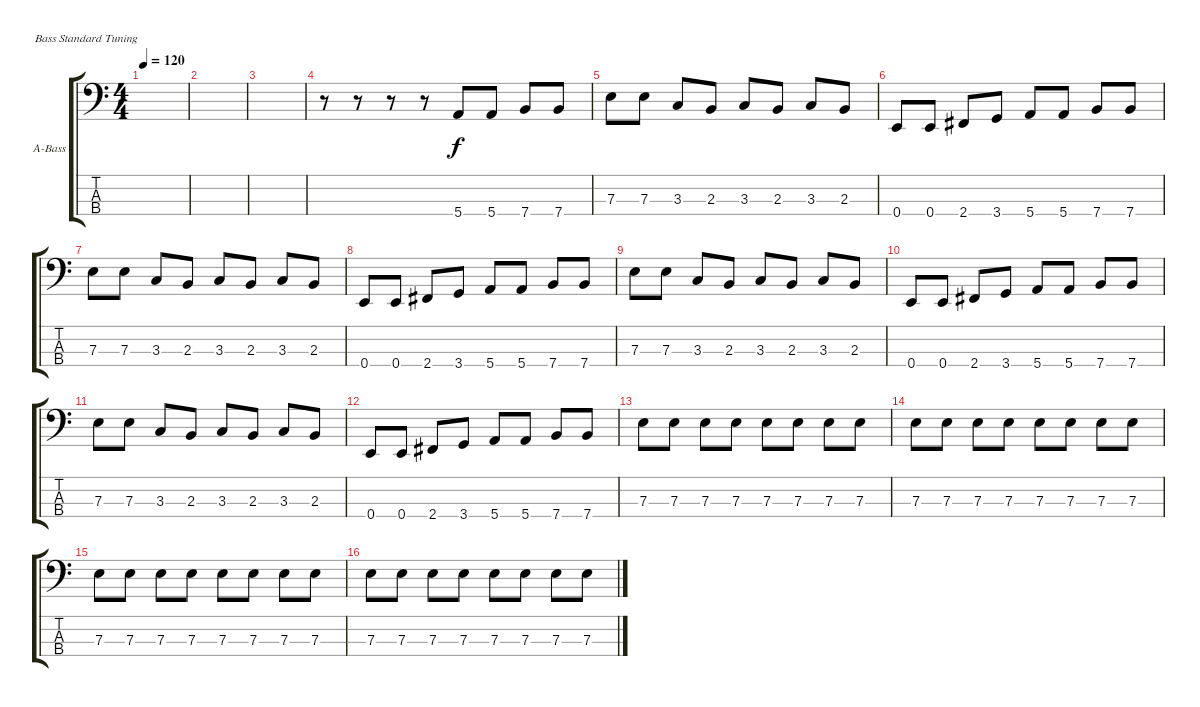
\defaultSystemsLayout 4
\bracketExtendMode groupsimilarinstruments
\firstSystemTrackNameOrientation horizontal
\otherSystemsTrackNameOrientation horizontal
\track ("Acoustic Bass" "A-Bass") {instrument acousticbass}
\staff {score tabs}
\tuning (G2 D2 A1 E1)
\ts (4 4)
\tempo 120
\clef f4
\scale
0.487395
\ks c
|
\scale
0.256303 |
\scale
0.256303 |
r.8 r.8 r.8 r.8 5.4.8 5.4.8 7.4.8 7.4.8 |
7.3.8 7.3.8 3.3.8 2.3.8 3.3.8 2.3.8 3.3.8 2.3.8 |
0.4.8 0.4.8 2.4.8 3.4.8 5.4.8 5.4.8 7.4.8 7.4.8 |
7.3.8 7.3.8 3.3.8 2.3.8 3.3.8 2.3.8 3.3.8 2.3.8 |
0.4.8 0.4.8 2.4.8 3.4.8 5.4.8 5.4.8 7.4.8 7.4.8 |
7.3.8 7.3.8 3.3.8 2.3.8 3.3.8 2.3.8 3.3.8 2.3.8 |
0.4.8 0.4.8 2.4.8 3.4.8 5.4.8 5.4.8 7.4.8 7.4.8 |
7.3.8 7.3.8 3.3.8 2.3.8 3.3.8 2.3.8 3.3.8 2.3.8 |
0.4.8 0.4.8 2.4.8 3.4.8 5.4.8 5.4.8 7.4.8 7.4.8 |
7.3.8 7.3.8 7.3.8 7.3.8 7.3.8 7.3.8 7.3.8 7.3.8 |
7.3.8 7.3.8 7.3.8 7.3.8 7.3.8 7.3.8 7.3.8 7.3.8 |
7.3.8 7.3.8 7.3.8 7.3.8 7.3.8 7.3.8 7.3.8 7.3.8 |
7.3.8 7.3.8 7.3.8 7.3.8 7.3.8 7.3.8 7.3.8 7.3.8
